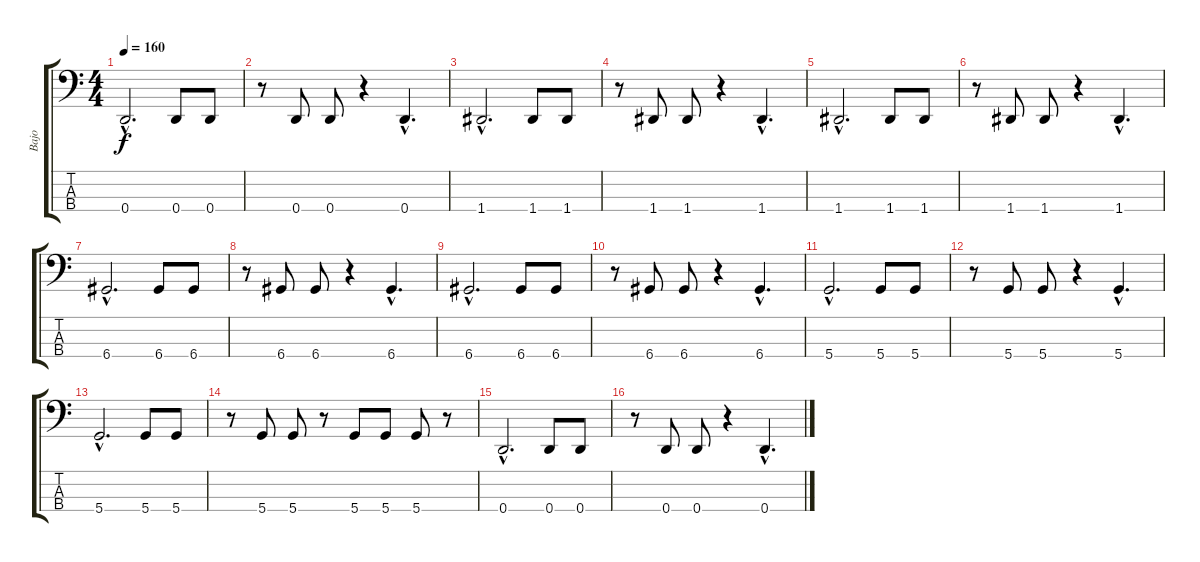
\track ("Bajo" "Bajo") {instrument electricbasspick}
\staff {score tabs}
\tuning (F2 C2 G1 D1) {hide}
\ts (4 4)
\tempo 160
\clef f4
\ks c
0.4{hac}.2{d dy f} 0.4.8 0.4.8 |
r.8 0.4.8 0.4.8 r.4 0.4{hac}.4{d} |
1.4{hac}.2{d} 1.4.8 1.4.8 |
r.8 1.4.8 1.4.8 r.4 1.4{hac}.4{d} |
1.4{hac}.2{d} 1.4.8 1.4.8 |
r.8 1.4.8 1.4.8 r.4 1.4{hac}.4{d} |
6.4{hac}.2{d} 6.4.8 6.4.8 |
r.8 6.4.8 6.4.8 r.4 6.4{hac}.4{d} |
6.4{hac}.2{d} 6.4.8 6.4.8 |
r.8 6.4.8 6.4.8 r.4 6.4{hac}.4{d} |
5.4{hac}.2{d} 5.4.8 5.4.8 |
r.8 5.4.8 5.4.8 r.4 5.4{hac}.4{d} |
5.4{hac}.2{d} 5.4.8 5.4.8 |
r.8 5.4.8 5.4.8 r.8 5.4.8 5.4.8 5.4.8 r.8 |
0.4{hac}.2{d} 0.4.8 0.4.8 |
r.8 0.4.8 0.4.8 r.4 0.4{hac}.4{d}
